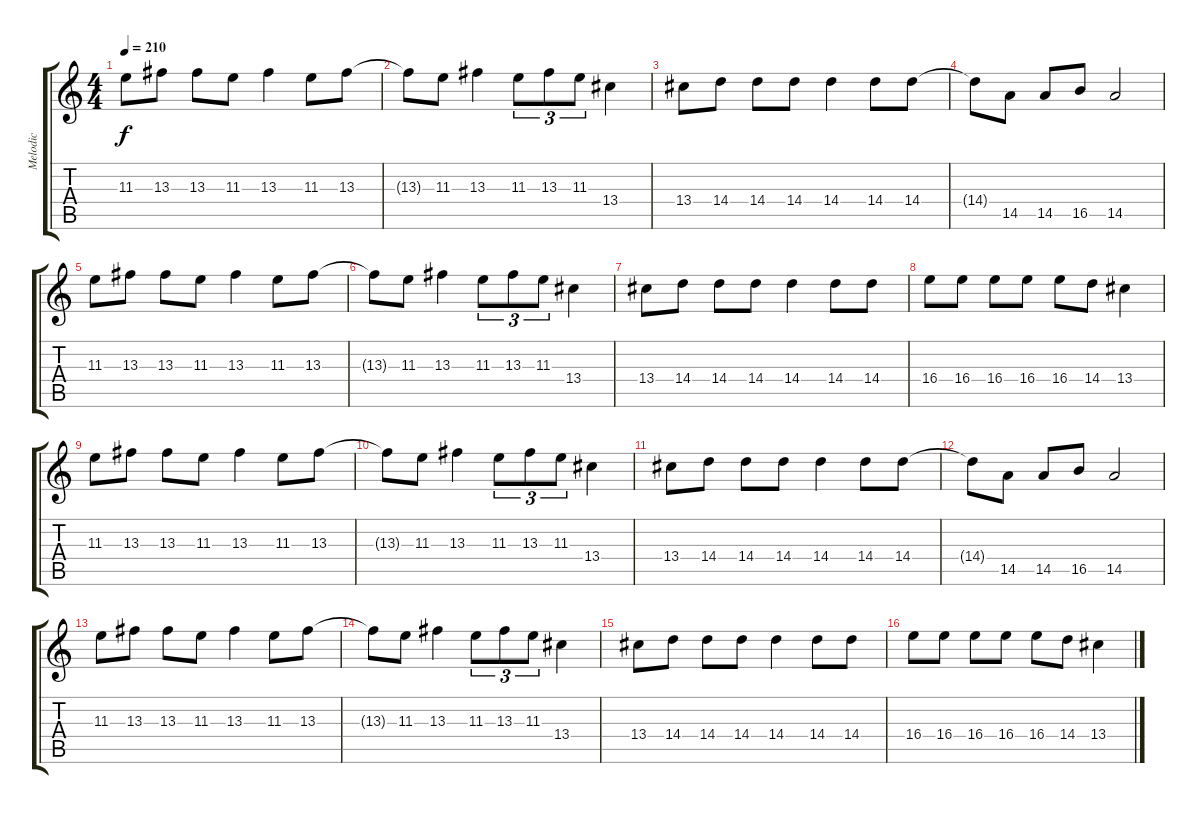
\track ("Melodic" "Melodic") {instrument distortionguitar}
\staff {score tabs}
\tuning (D4 A3 F3 C3 G2 D2) {hide}
\ts (4 4)
\tempo 210
\clef g2
\ks c
11.3.8{dy f} 13.3.8 13.3.8 11.3.8 13.3.4 11.3.8 13.3.8 |
13.3{t}.8 11.3.8 13.3.4 11.3.8{tu (3 2)} 13.3.8{tu (3 2)} 11.3.8{tu (3 2)} 13.4.4 |
13.4.8 14.4.8 14.4.8 14.4.8 14.4.4 14.4.8 14.4.8 |
14.4{t}.8 14.5.8 14.5.8 16.5.8 14.5.2 |
11.3.8 13.3.8 13.3.8 11.3.8 13.3.4 11.3.8 13.3.8 |
13.3{t}.8 11.3.8 13.3.4 11.3.8{tu (3 2)} 13.3.8{tu (3 2)} 11.3.8{tu (3 2)} 13.4.4 |
13.4.8 14.4.8 14.4.8 14.4.8 14.4.4 14.4.8 14.4.8 |
16.4.8 16.4.8 16.4.8 16.4.8 16.4.8 14.4.8 13.4.4 |
11.3.8 13.3.8 13.3.8 11.3.8 13.3.4 11.3.8 13.3.8 |
13.3{t}.8 11.3.8 13.3.4 11.3.8{tu (3 2)} 13.3.8{tu (3 2)} 11.3.8{tu (3 2)} 13.4.4 |
13.4.8 14.4.8 14.4.8 14.4.8 14.4.4 14.4.8 14.4.8 |
14.4{t}.8 14.5.8 14.5.8 16.5.8 14.5.2 |
11.3.8 13.3.8 13.3.8 11.3.8 13.3.4 11.3.8 13.3.8 |
13.3{t}.8 11.3.8 13.3.4 11.3.8{tu (3 2)} 13.3.8{tu (3 2)} 11.3.8{tu (3 2)} 13.4.4 |
13.4.8 14.4.8 14.4.8 14.4.8 14.4.4 14.4.8 14.4.8 |
16.4.8 16.4.8 16.4.8 16.4.8 16.4.8 14.4.8 13.4.4
